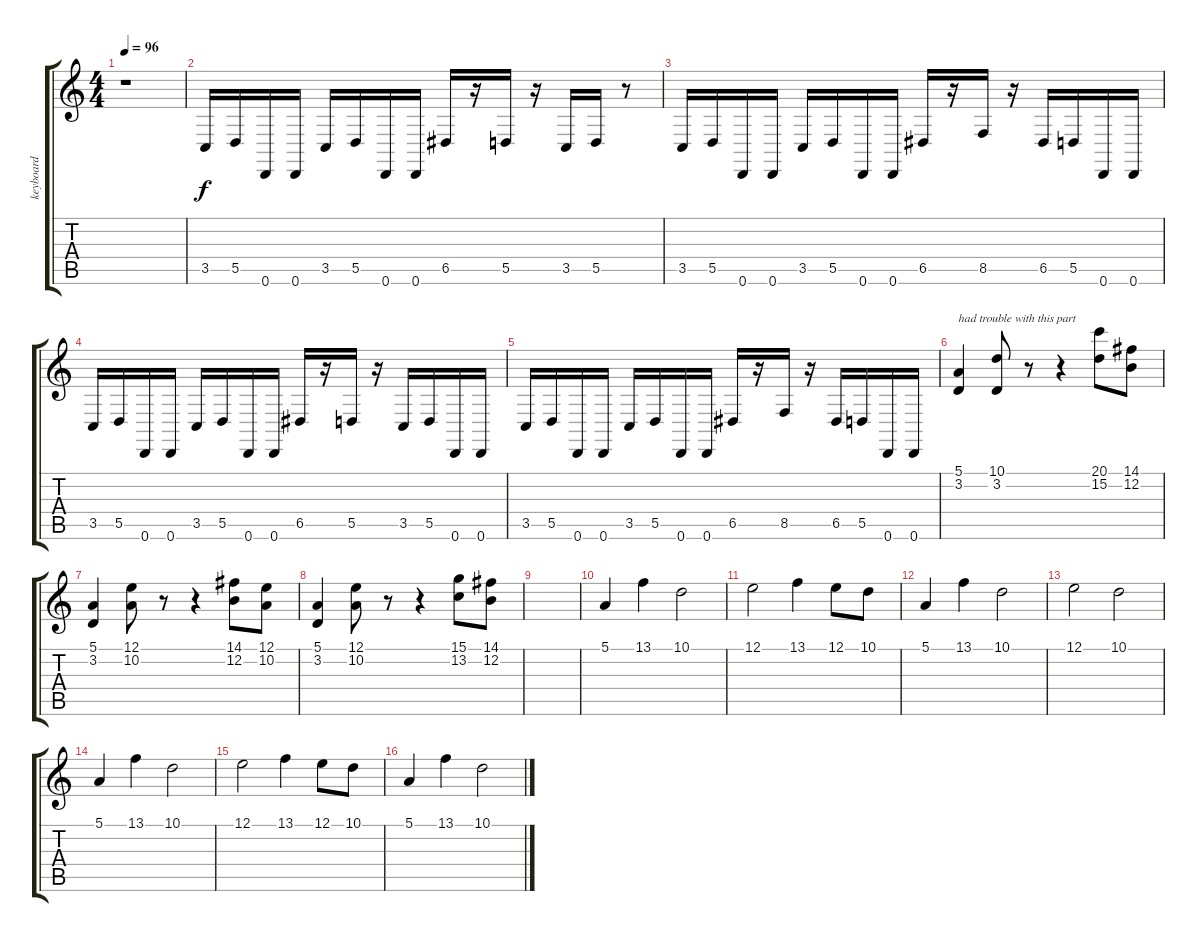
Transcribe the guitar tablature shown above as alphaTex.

\track ("keyboard" "keyboard") {instrument lead8bassandlead}
\staff {score tabs}
\tuning (E4 B3 G3 D3 A2 D2) {hide}
\ts (4 4)
\tempo 96
\clef g2
\ks c
r.1{dy f} |
3.5.16{volume 16 instrument lead8bassandlead} 5.5.16 0.6.16 0.6.16 3.5.16 5.5.16 0.6.16 0.6.16 6.5.16 r.16 5.5.16 r.16 3.5.16 5.5.16 r.8 |
3.5.16 5.5.16 0.6.16 0.6.16 3.5.16 5.5.16 0.6.16 0.6.16 6.5.16 r.16 8.5.16 r.16 6.5.16 5.5.16 0.6.16 0.6.16 |
3.5.16 5.5.16 0.6.16 0.6.16 3.5.16 5.5.16 0.6.16 0.6.16 6.5.16 r.16 5.5.16 r.16 3.5.16 5.5.16 0.6.16 0.6.16 |
3.5.16 5.5.16 0.6.16 0.6.16 3.5.16 5.5.16 0.6.16 0.6.16 6.5.16 r.16 8.5.16 r.16 6.5.16 5.5.16 0.6.16 0.6.16 |
(5.1 3.2).4{txt "had trouble with this part" instrument orchestrahit} (10.1 3.2).8 r.8 r.4 (20.1 15.2).8{instrument lead8bassandlead} (14.1 12.2).8 |
(5.1 3.2).4{instrument orchestrahit} (12.1 10.2).8 r.8 r.4 (14.1 12.2).8{instrument lead8bassandlead} (12.1 10.2).8 |
(5.1 3.2).4{instrument orchestrahit} (12.1 10.2).8 r.8 r.4 (15.1 13.2).8{instrument lead8bassandlead} (14.1 12.2).8 |
|
5.1.4{instrument lead3calliope} 13.1.4 10.1.2 |
12.1.2 13.1.4 12.1.8 10.1.8 |
5.1.4{instrument lead3calliope} 13.1.4 10.1.2 |
12.1.2 10.1.2 |
5.1.4{instrument lead3calliope} 13.1.4 10.1.2 |
12.1.2 13.1.4 12.1.8 10.1.8 |
5.1.4{instrument lead3calliope} 13.1.4 10.1.2
